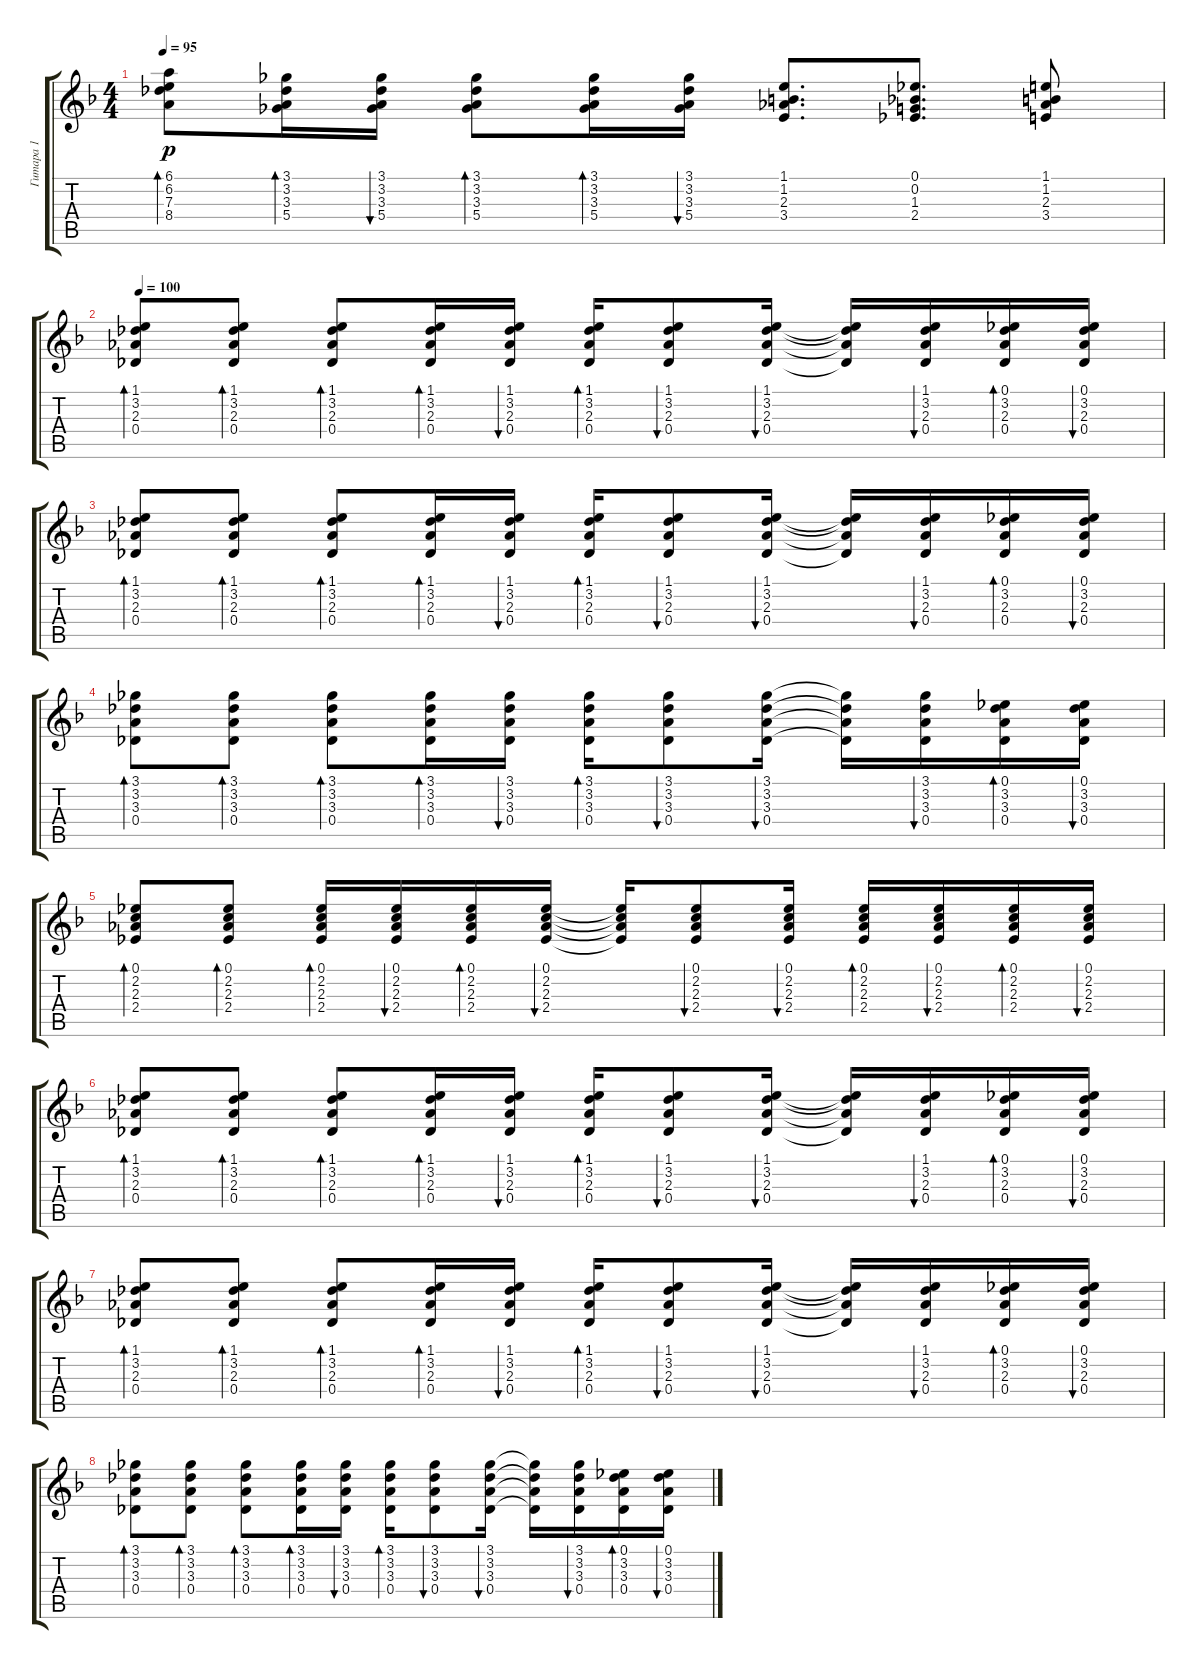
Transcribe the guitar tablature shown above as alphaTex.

\track ("Гитара 1" "Гитара 1") {instrument distortionguitar}
\staff {score tabs}
\tuning (Eb4 Bb3 Gb3 Db3 Ab2 Eb2) {hide}
\ts (4 4)
\tempo 95
\clef g2
\ks dminor
(6.1 6.2 7.3 8.4).8{bd 60 dy p} (3.1 3.2 3.3 5.4).16{bd 60} (3.1 3.2 3.3 5.4).16{bu 60} (3.1 3.2 3.3 5.4).8{bd 60} (3.1 3.2 3.3 5.4).16{bd 60} (3.1 3.2 3.3 5.4).16{bu 60} (1.1 1.2 2.3 3.4).8{d} (0.1 0.2 1.3 2.4).8{d} (1.1 1.2 2.3 3.4).8 |
\tempo 100
(1.1 3.2 2.3 0.4).8{bd 60} (1.1 3.2 2.3 0.4).8{bd 60} (1.1 3.2 2.3 0.4).8{bd 60} (1.1 3.2 2.3 0.4).16{bd 60} (1.1 3.2 2.3 0.4).16{bu 60} (1.1 3.2 2.3 0.4).16{bd 60} (1.1 3.2 2.3 0.4).8{bu 60} (1.1 3.2 2.3 0.4).16{bu 60} (1.1{t} 3.2{t} 2.3{t} 0.4{t}).16 (1.1 3.2 2.3 0.4).16{bu 60} (0.1 3.2 2.3 0.4).16{bd 60} (0.1 3.2 2.3 0.4).16{bu 60} |
(1.1 3.2 2.3 0.4).8{bd 60} (1.1 3.2 2.3 0.4).8{bd 60} (1.1 3.2 2.3 0.4).8{bd 60} (1.1 3.2 2.3 0.4).16{bd 60} (1.1 3.2 2.3 0.4).16{bu 60} (1.1 3.2 2.3 0.4).16{bd 60} (1.1 3.2 2.3 0.4).8{bu 60} (1.1 3.2 2.3 0.4).16{bu 60} (1.1{t} 3.2{t} 2.3{t} 0.4{t}).16 (1.1 3.2 2.3 0.4).16{bu 60} (0.1 3.2 2.3 0.4).16{bd 60} (0.1 3.2 2.3 0.4).16{bu 60} |
(3.1 3.2 3.3 0.4).8{bd 60} (3.1 3.2 3.3 0.4).8{bd 60} (3.1 3.2 3.3 0.4).8{bd 60} (3.1 3.2 3.3 0.4).16{bd 60} (3.1 3.2 3.3 0.4).16{bu 60} (3.1 3.2 3.3 0.4).16{bd 60} (3.1 3.2 3.3 0.4).8{bu 60} (3.1 3.2 3.3 0.4).16{bu 60} (3.1{t} 3.2{t} 3.3{t} 0.4{t}).16 (3.1 3.2 3.3 0.4).16{bu 60} (0.1 3.2 3.3 0.4).16{bd 60} (0.1 3.2 3.3 0.4).16{bu 60} |
(0.1 2.2 2.3 2.4).8{bd 60} (0.1 2.2 2.3 2.4).8{bd 60} (0.1 2.2 2.3 2.4).16{bd 60} (0.1 2.2 2.3 2.4).16{bu 60} (0.1 2.2 2.3 2.4).16{bd 60} (0.1 2.2 2.3 2.4).16{bu 60} (0.1{t} 2.2{t} 2.3{t} 2.4{t}).16 (0.1 2.2 2.3 2.4).8{bu 60} (0.1 2.2 2.3 2.4).16{bu 60} (0.1 2.2 2.3 2.4).16{bd 60} (0.1 2.2 2.3 2.4).16{bu 60} (0.1 2.2 2.3 2.4).16{bd 60} (0.1 2.2 2.3 2.4).16{bu 60} |
(1.1 3.2 2.3 0.4).8{bd 60} (1.1 3.2 2.3 0.4).8{bd 60} (1.1 3.2 2.3 0.4).8{bd 60} (1.1 3.2 2.3 0.4).16{bd 60} (1.1 3.2 2.3 0.4).16{bu 60} (1.1 3.2 2.3 0.4).16{bd 60} (1.1 3.2 2.3 0.4).8{bu 60} (1.1 3.2 2.3 0.4).16{bu 60} (1.1{t} 3.2{t} 2.3{t} 0.4{t}).16 (1.1 3.2 2.3 0.4).16{bu 60} (0.1 3.2 2.3 0.4).16{bd 60} (0.1 3.2 2.3 0.4).16{bu 60} |
(1.1 3.2 2.3 0.4).8{bd 60} (1.1 3.2 2.3 0.4).8{bd 60} (1.1 3.2 2.3 0.4).8{bd 60} (1.1 3.2 2.3 0.4).16{bd 60} (1.1 3.2 2.3 0.4).16{bu 60} (1.1 3.2 2.3 0.4).16{bd 60} (1.1 3.2 2.3 0.4).8{bu 60} (1.1 3.2 2.3 0.4).16{bu 60} (1.1{t} 3.2{t} 2.3{t} 0.4{t}).16 (1.1 3.2 2.3 0.4).16{bu 60} (0.1 3.2 2.3 0.4).16{bd 60} (0.1 3.2 2.3 0.4).16{bu 60} |
(3.1 3.2 3.3 0.4).8{bd 60} (3.1 3.2 3.3 0.4).8{bd 60} (3.1 3.2 3.3 0.4).8{bd 60} (3.1 3.2 3.3 0.4).16{bd 60} (3.1 3.2 3.3 0.4).16{bu 60} (3.1 3.2 3.3 0.4).16{bd 60} (3.1 3.2 3.3 0.4).8{bu 60} (3.1 3.2 3.3 0.4).16{bu 60} (3.1{t} 3.2{t} 3.3{t} 0.4{t}).16 (3.1 3.2 3.3 0.4).16{bu 60} (0.1 3.2 3.3 0.4).16{bd 60} (0.1 3.2 3.3 0.4).16{bu 60}
